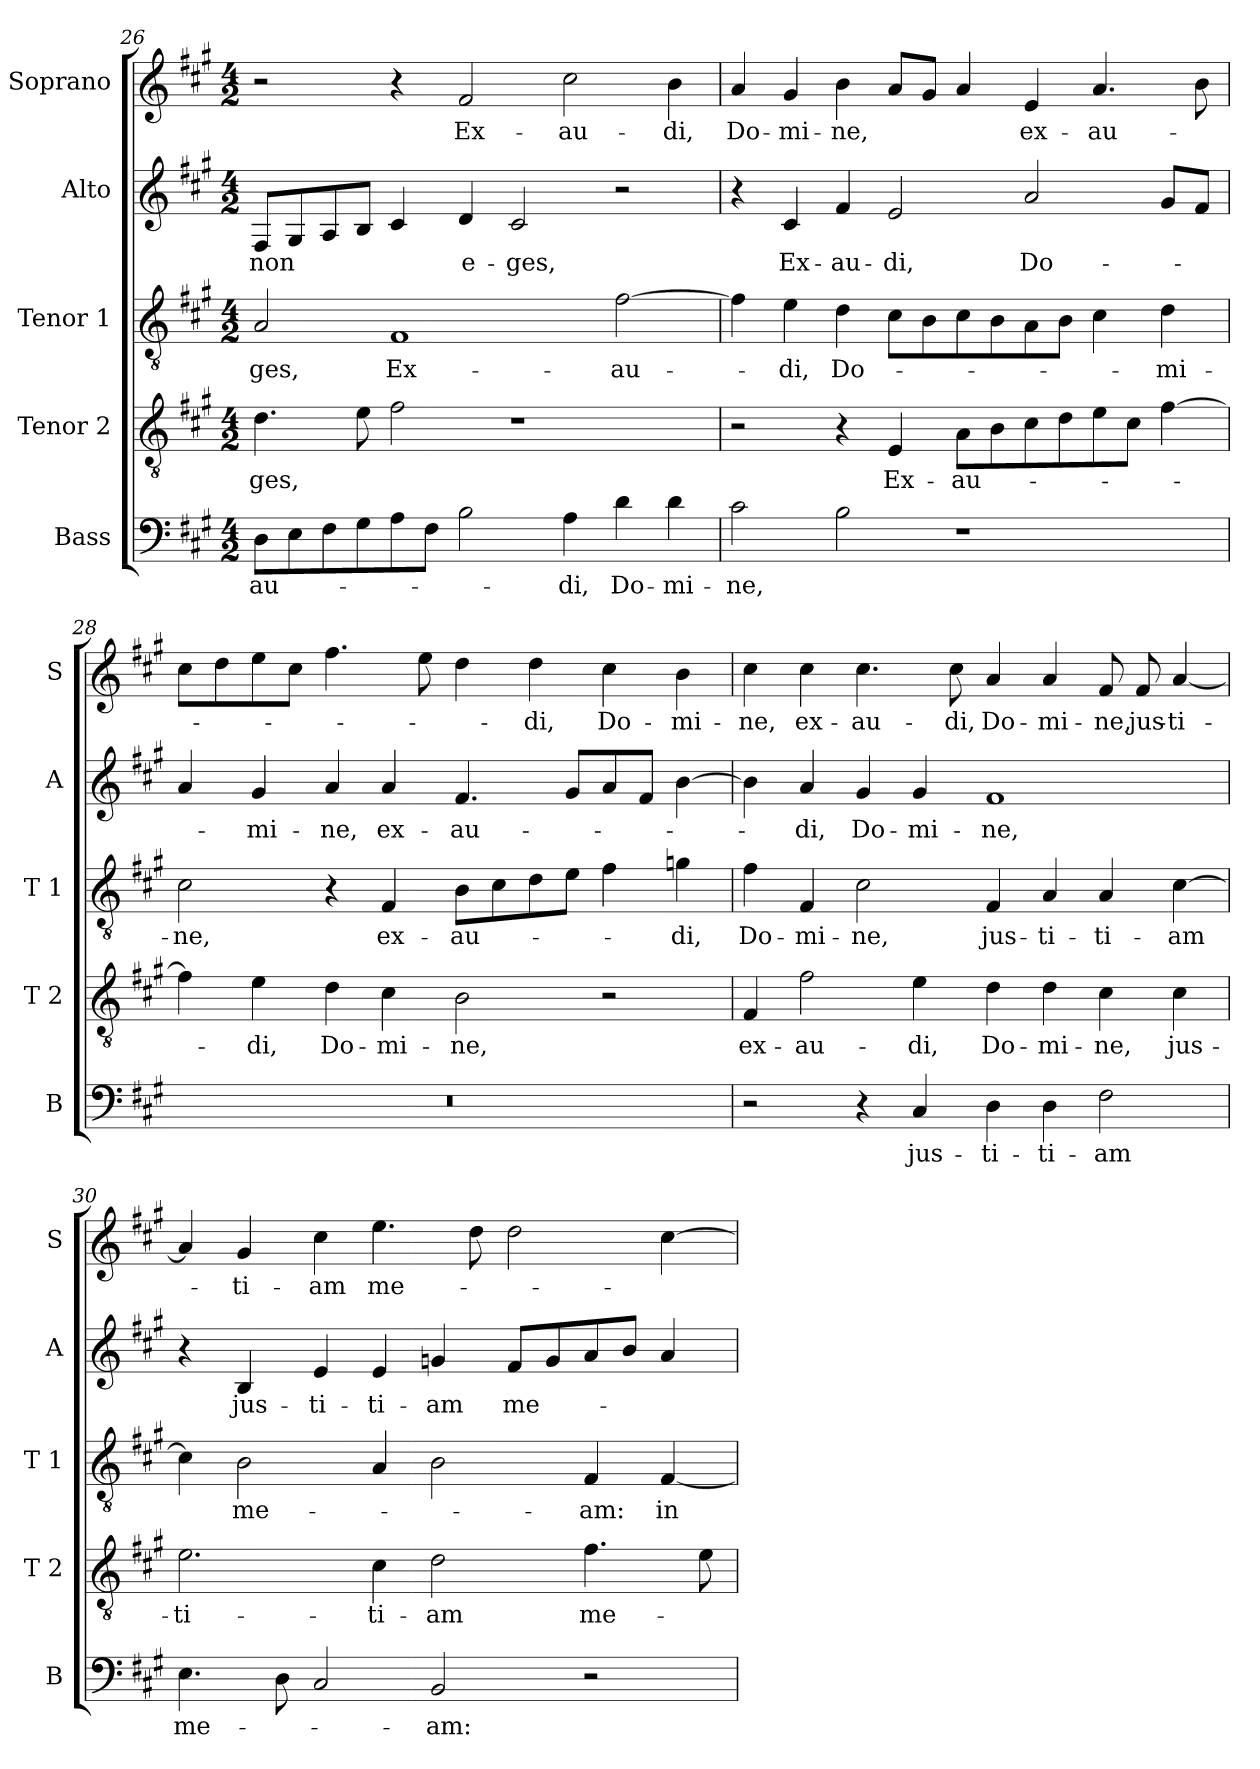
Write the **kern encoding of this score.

**kern	**text	**kern	**text	**kern	**text	**kern	**text	**kern	**text
*part5	*part5	*part4	*part4	*part3	*part3	*part2	*part2	*part1	*part1
*staff5	*staff5	*staff4	*staff4	*staff3	*staff3	*staff2	*staff2	*staff1	*staff1
*I"Bass	*	*I"Tenor 2	*	*I"Tenor 1	*	*I"Alto	*	*I"Soprano	*
*I'B	*	*I'T 2	*	*I'T 1	*	*I'A	*	*I'S	*
*clefF4	*	*clefGv2	*	*clefGv2	*	*clefG2	*	*clefG2	*
*k[f#c#g#]	*	*k[f#c#g#]	*	*k[f#c#g#]	*	*k[f#c#g#]	*	*k[f#c#g#]	*
*A:	*	*A:	*	*A:	*	*A:	*	*A:	*
*M4/2	*	*M4/2	*	*M4/2	*	*M4/2	*	*M4/2	*
=26	=26	=26	=26	=26	=26	=26	=26	=26	=26
!	!LO:LY:b	!	!LO:LY:b	!	!LO:LY:b	!	!LO:LY:b	!	!
8D\L	-au-	4.d\	-ges,	2A/	-ges,	8F#/L	non	2r	.
8E\	.	.	.	.	.	8G#/	.	.	.
8F#\	.	.	.	.	.	8A/	.	.	.
8G#\	.	8e\	.	.	.	8B/J	.	.	.
!	!	!	!	!	!LO:LY:b	!	!	!	!
8A\	.	2f#\	.	1F#	Ex-	4c#/	.	4r	.
8F#\J	.	.	.	.	.	.	.	.	.
!	!	!	!	!	!	!	!LO:LY:b	!	!LO:LY:b
2B\	.	.	.	.	.	4d/	e-	2f#/	Ex-
!	!	!	!	!	!	!	!LO:LY:b	!	!
.	.	1r	.	.	.	2c#/	-ges,	.	.
!	!LO:LY:b	!	!	!	!	!	!	!	!LO:LY:b
4A\	-di,	.	.	.	.	.	.	2cc#\	-au-
!	!LO:LY:b	!	!	!	!LO:LY:b	!	!	!	!
4d\	Do-	.	.	[2f#\	-au-	2r	.	.	.
!	!LO:LY:b	!	!	!	!	!	!	!	!LO:LY:b
4d\	-mi-	.	.	.	.	.	.	4b\	-di,
=27	=27	=27	=27	=27	=27	=27	=27	=27	=27
!	!LO:LY:b	!	!	!	!	!	!	!	!LO:LY:b
2c#\	-ne,	2r	.	4f#\]	.	4r	.	4a/	Do-
!	!	!	!	!	!LO:LY:b	!	!LO:LY:b	!	!LO:LY:b
.	.	.	.	4e\	-di,	4c#/	Ex-	4g#/	-mi-
!	!	!	!	!	!LO:LY:b	!	!LO:LY:b	!	!LO:LY:b
2B\	.	4r	.	4d\	Do-	4f#/	-au-	4b\	-ne,
!	!	!	!LO:LY:b	!	!	!	!LO:LY:b	!	!
.	.	4E/	Ex-	8c#\L	.	2e/	-di,	8a/L	.
.	.	.	.	8B\	.	.	.	8g#/J	.
!	!	!	!LO:LY:b	!	!	!	!	!	!
1r	.	8A\L	-au-	8c#\	.	.	.	4a/	.
.	.	8B\	.	8B\	.	.	.	.	.
!	!	!	!	!	!	!	!LO:LY:b	!	!LO:LY:b
.	.	8c#\	.	8A\	.	2a/	Do-	4e/	ex-
.	.	8d\	.	8B\J	.	.	.	.	.
!	!	!	!	!	!	!	!	!	!LO:LY:b
.	.	8e\	.	4c#\	.	.	.	4.a/	-au-
.	.	8c#\J	.	.	.	.	.	.	.
!	!	!	!	!	!LO:LY:b	!	!	!	!
.	.	[4f#\	.	4d\	-mi-	8g#/L	.	.	.
.	.	.	.	.	.	8f#/J	.	8b\	.
!!LO:PB:g=z
=28	=28	=28	=28	=28	=28	=28	=28	=28	=28
!	!	!	!	!	!LO:LY:b	!	!	!	!
0r	.	4f#\]	.	2c#\	-ne,	4a/	.	8cc#\L	.
.	.	.	.	.	.	.	.	8dd\	.
!	!	!	!LO:LY:b	!	!	!	!LO:LY:b	!	!
.	.	4e\	-di,	.	.	4g#/	-mi-	8ee\	.
.	.	.	.	.	.	.	.	8cc#\J	.
!	!	!	!LO:LY:b	!	!	!	!LO:LY:b	!	!
.	.	4d\	Do-	4r	.	4a/	-ne,	4.ff#\	.
!	!	!	!LO:LY:b	!	!LO:LY:b	!	!LO:LY:b	!	!
.	.	4c#\	-mi-	4F#/	ex-	4a/	ex-	.	.
.	.	.	.	.	.	.	.	8ee\	.
!	!	!	!LO:LY:b	!	!LO:LY:b	!	!LO:LY:b	!	!
.	.	2B\	-ne,	8B\L	-au-	4.f#/	-au-	4dd\	.
.	.	.	.	8c#\	.	.	.	.	.
!	!	!	!	!	!	!	!	!	!LO:LY:b
.	.	.	.	8d\	.	.	.	4dd\	-di,
.	.	.	.	8e\J	.	8g#/L	.	.	.
!	!	!	!	!	!	!	!	!	!LO:LY:b
.	.	2r	.	4f#\	.	8a/	.	4cc#\	Do-
.	.	.	.	.	.	8f#/J	.	.	.
!	!	!	!	!	!LO:LY:b	!	!	!	!LO:LY:b
.	.	.	.	4gn\	-di,	[4b\	.	4b\	-mi-
=29	=29	=29	=29	=29	=29	=29	=29	=29	=29
!	!	!	!LO:LY:b	!	!LO:LY:b	!	!	!	!LO:LY:b
2r	.	4F#/	ex-	4f#\	Do-	4b\]	.	4cc#\	-ne,
!	!	!	!LO:LY:b	!	!LO:LY:b	!	!LO:LY:b	!	!LO:LY:b
.	.	2f#\	-au-	4F#/	-mi-	4a/	-di,	4cc#\	ex-
!	!	!	!	!	!LO:LY:b	!	!LO:LY:b	!	!LO:LY:b
4r	.	.	.	2c#\	-ne,	4g#/	Do-	4.cc#\	-au-
!	!LO:LY:b	!	!LO:LY:b	!	!	!	!LO:LY:b	!	!
4C#/	jus-	4e\	-di,	.	.	4g#/	-mi-	.	.
!	!	!	!	!	!	!	!	!	!LO:LY:b
.	.	.	.	.	.	.	.	8cc#\	-di,
!	!LO:LY:b	!	!LO:LY:b	!	!LO:LY:b	!	!LO:LY:b	!	!LO:LY:b
4D\	-ti-	4d\	Do-	4F#/	jus-	1f#	-ne,	4a/	Do-
!	!LO:LY:b	!	!LO:LY:b	!	!LO:LY:b	!	!	!	!LO:LY:b
4D\	-ti-	4d\	-mi-	4A/	-ti-	.	.	4a/	-mi-
!	!LO:LY:b	!	!LO:LY:b	!	!LO:LY:b	!	!	!	!LO:LY:b
2F#\	-am	4c#\	-ne,	4A/	-ti-	.	.	8f#/	-ne,
!	!	!	!	!	!	!	!	!	!LO:LY:b
.	.	.	.	.	.	.	.	8f#/	jus-
!	!	!	!LO:LY:b	!	!LO:LY:b	!	!	!	!LO:LY:b
.	.	4c#\	jus-	[4c#\	-am	.	.	[4a/	-ti-
=30	=30	=30	=30	=30	=30	=30	=30	=30	=30
!	!LO:LY:b	!	!LO:LY:b	!	!	!	!	!	!
4.E\	me-	2.e\	-ti-	4c#\]	.	4r	.	4a/]	.
!	!	!	!	!	!LO:LY:b	!	!LO:LY:b	!	!LO:LY:b
.	.	.	.	2B\	me-	4B/	jus-	4g#/	-ti-
8D\	.	.	.	.	.	.	.	.	.
!	!	!	!	!	!	!	!LO:LY:b	!	!LO:LY:b
2C#/	.	.	.	.	.	4e/	-ti-	4cc#\	-am
!	!	!	!LO:LY:b	!	!	!	!LO:LY:b	!	!LO:LY:b
.	.	4c#\	-ti-	4A/	.	4e/	-ti-	4.ee\	me-
!	!LO:LY:b	!	!LO:LY:b	!	!	!	!LO:LY:b	!	!
2BB/	-am:	2d\	-am	2B\	.	4gn/	-am	.	.
.	.	.	.	.	.	.	.	8dd\	.
!	!	!	!	!	!	!	!LO:LY:b	!	!
.	.	.	.	.	.	8f#/L	me-	2dd\	.
.	.	.	.	.	.	8g/	.	.	.
!	!	!	!LO:LY:b	!	!LO:LY:b	!	!	!	!
2r	.	4.f#\	me-	4F#/	-am:	8a/	.	.	.
.	.	.	.	.	.	8b/J	.	.	.
!	!	!	!	!	!LO:LY:b	!	!	!	!
.	.	.	.	[4F#/	in-	4a/	.	[4cc#\	.
.	.	8e\	.	.	.	.	.	.	.
=	=	=	=	=	=	=	=	=	=
*-	*-	*-	*-	*-	*-	*-	*-	*-	*-
